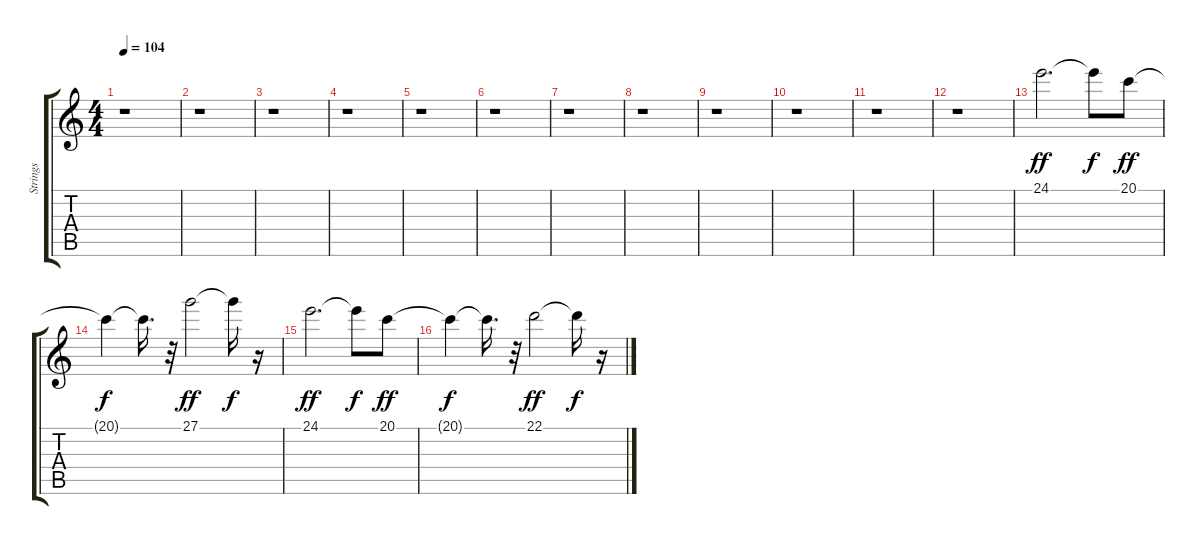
\track ("Strings" "Strings") {instrument stringensemble1}
\staff {score tabs}
\tuning (E4 B3 G3 D3 A2 E2) {hide}
\ts (4 4)
\tempo 104
\clef g2
\ks c
r.1{dy f} |
r.1 |
r.1 |
r.1 |
r.1 |
r.1 |
r.1 |
r.1 |
r.1 |
r.1 |
r.1 |
r.1 |
24.1.2{d dy ff volume 8} 24.1{t}.8{dy f} 20.1.8{dy ff volume 8} |
20.1{t}.4{dy f} 20.1{t}.16{d} r.32 27.1.2{dy ff} 27.1{t}.16{dy f} r.16 |
24.1.2{d dy ff} 24.1{t}.8{dy f} 20.1.8{dy ff} |
20.1{t}.4{dy f} 20.1{t}.16{d} r.32 22.1.2{dy ff} 22.1{t}.16{dy f} r.16
